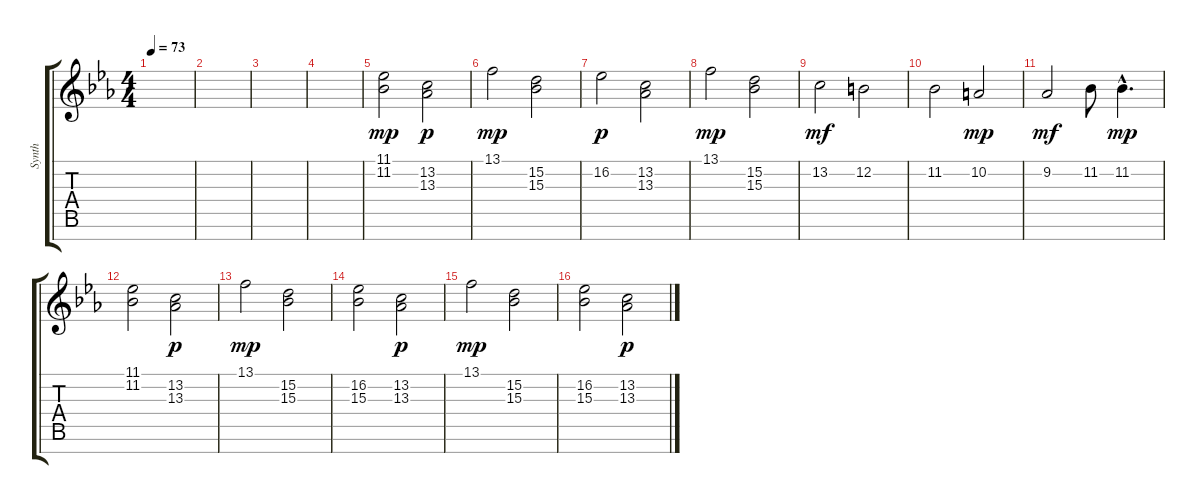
\track ("Synth" "Synth") {instrument stringensemble2}
\staff {score tabs}
\tuning (E4 B3 G3 D3 A2 E2 B1) {hide}
\ts (4 4)
\tempo 73
\clef g2
\ks eb
|
|
|
|
(11.1 11.2).2{dy mp} (13.2 13.3).2{dy p} |
13.1.2{dy mp} (15.2 15.3).2 |
16.2.2{dy p} (13.2 13.3).2 |
13.1.2{dy mp} (15.2 15.3).2 |
13.2.2{dy mf} 12.2.2 |
11.2.2 10.2.2{dy mp} |
9.2.2{dy mf} 11.2.8 11.2{hac}.4{d dy mp} |
(11.1 11.2).2 (13.2 13.3).2{dy p} |
13.1.2{dy mp} (15.2 15.3).2 |
(16.2 15.3).2 (13.2 13.3).2{dy p} |
13.1.2{dy mp} (15.2 15.3).2 |
(16.2 15.3).2 (13.2 13.3).2{dy p}
